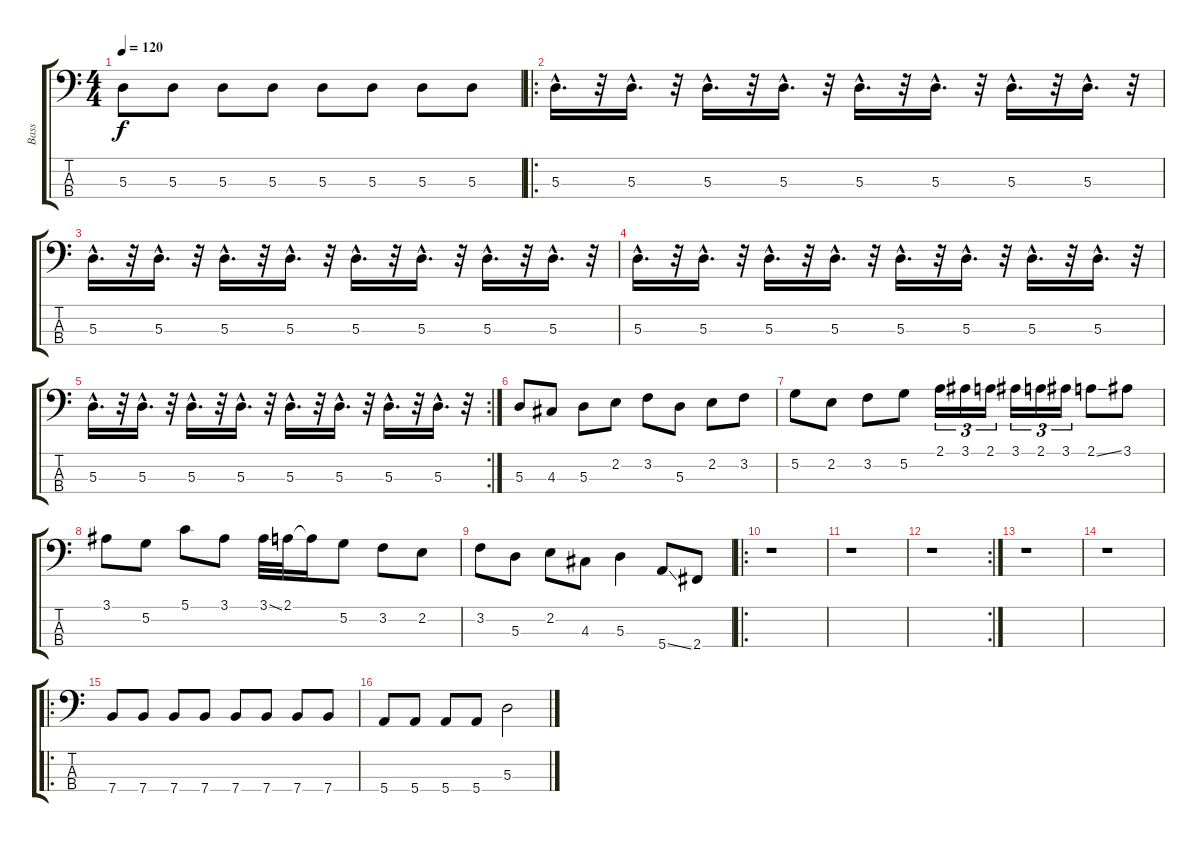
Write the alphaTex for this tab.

\track ("Bass" "Bass") {instrument acousticbass}
\staff {score tabs}
\tuning (G2 D2 A1 E1) {hide}
\ts (4 4)
\tempo 120
\clef f4
\ks c
5.3.8{dy f} 5.3.8 5.3.8 5.3.8 5.3.8 5.3.8 5.3.8 5.3.8 |
\ro
5.3{hac}.16{d} r.32 5.3{hac}.16{d} r.32 5.3{hac}.16{d} r.32 5.3{hac}.16{d} r.32 5.3{hac}.16{d} r.32 5.3{hac}.16{d} r.32 5.3{hac}.16{d} r.32 5.3{hac}.16{d} r.32 |
5.3{hac}.16{d} r.32 5.3{hac}.16{d} r.32 5.3{hac}.16{d} r.32 5.3{hac}.16{d} r.32 5.3{hac}.16{d} r.32 5.3{hac}.16{d} r.32 5.3{hac}.16{d} r.32 5.3{hac}.16{d} r.32 |
5.3{hac}.16{d} r.32 5.3{hac}.16{d} r.32 5.3{hac}.16{d} r.32 5.3{hac}.16{d} r.32 5.3{hac}.16{d} r.32 5.3{hac}.16{d} r.32 5.3{hac}.16{d} r.32 5.3{hac}.16{d} r.32 |
\rc 2
5.3{hac}.16{d} r.32 5.3{hac}.16{d} r.32 5.3{hac}.16{d} r.32 5.3{hac}.16{d} r.32 5.3{hac}.16{d} r.32 5.3{hac}.16{d} r.32 5.3{hac}.16{d} r.32 5.3{hac}.16{d} r.32 |
5.3.8 4.3.8 5.3.8 2.2.8 3.2.8 5.3.8 2.2.8 3.2.8 |
5.2.8 2.2.8 3.2.8 5.2.8 2.1.16{tu (3 2)} 3.1.16{tu (3 2)} 2.1.16{tu (3 2)} 3.1.16{tu (3 2)} 2.1.16{tu (3 2)} 3.1.16{tu (3 2)} 2.1{ss}.8 3.1.8 |
3.1.8 5.2.8 5.1.8 3.1.8 3.1{ss}.32 2.1.32 2.1{t}.16 5.2.8 3.2.8 2.2.8 |
3.2.8 5.3.8 2.2.8 4.3.8 5.3.4 5.4{ss}.8 2.4.8 |
\ro
r.1 |
r.1 |
\rc 2
r.1 |
r.1 |
r.1 |
\ro
7.4.8 7.4.8 7.4.8 7.4.8 7.4.8 7.4.8 7.4.8 7.4.8 |
5.4.8 5.4.8 5.4.8 5.4.8 5.3.2
